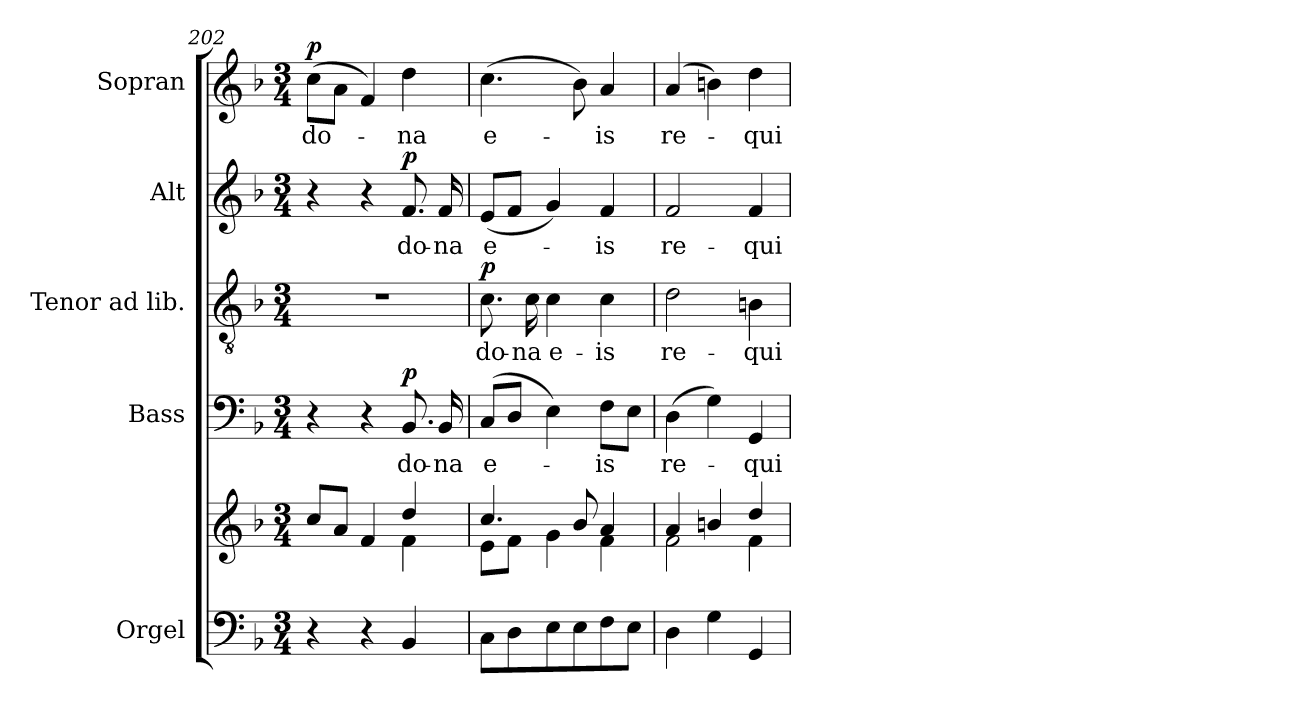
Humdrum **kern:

**kern	**kern	**kern	**text	**dynam	**kern	**text	**dynam	**kern	**text	**dynam	**kern	**text	**dynam
*part5	*part5	*part4	*part4	*part4	*part3	*part3	*part3	*part2	*part2	*part2	*part1	*part1	*part1
*staff6	*staff5	*staff4	*staff4	*staff4	*staff3	*staff3	*staff3	*staff2	*staff2	*staff2	*staff1	*staff1	*staff1
*I"Orgel	*	*I"Bass	*	*	*I"Tenor ad lib.	*	*	*I"Alt	*	*	*I"Sopran	*	*
*I'Org.	*	*I'B	*	*	*I'T	*	*	*I'A	*	*	*I'S	*	*
*clefF4	*clefG2	*clefF4	*	*	*clefGv2	*	*	*clefG2	*	*	*clefG2	*	*
*k[b-]	*k[b-]	*k[b-]	*	*	*k[b-]	*	*	*k[b-]	*	*	*k[b-]	*	*
*F:	*F:	*F:	*	*	*F:	*	*	*F:	*	*	*F:	*	*
*M3/4	*M3/4	*M3/4	*	*	*M3/4	*	*	*M3/4	*	*	*M3/4	*	*
=202	=202	=202	=202	=202	=202	=202	=202	=202	=202	=202	=202	=202	=202
*	*^	*	*	*	*	*	*	*	*	*	*	*	*
!	!	!	!	!	!	!	!	!	!	!	!	!	!LO:LY:b	!LO:DY:a
4r	8cc/L	2ryy	4r	.	.	2.r	.	.	4r	.	.	(>8cc\L	do-	p
.	8a/J	.	.	.	.	.	.	.	.	.	.	8a\J	.	.
4r	4f/	.	4r	.	.	.	.	.	4r	.	.	4f/)	.	.
!	!	!	!	!LO:LY:b	!LO:DY:a	!	!	!	!	!LO:LY:b	!LO:DY:a	!	!LO:LY:b	!
4BB-/	4dd/	4f\	8.BB-/	do-	p	.	.	.	8.f/	do-	p	4dd\	-na	.
!	!	!	!	!LO:LY:b	!	!	!	!	!	!LO:LY:b	!	!	!	!
.	.	.	16BB-/	-na	.	.	.	.	16f/	-na	.	.	.	.
=203	=203	=203	=203	=203	=203	=203	=203	=203	=203	=203	=203	=203	=203	=203
!	!	!	!	!LO:LY:b	!	!	!LO:LY:b	!LO:DY:a	!	!LO:LY:b	!	!	!LO:LY:b	!
8C\L	4.cc/	8e\L	(<8C/L	e-	.	8.c\	do-	p	(<8e/L	e-	.	(>4.cc\	e-	.
8D\	.	8f\J	8D/J	.	.	.	.	.	8f/J	.	.	.	.	.
!	!	!	!	!	!	!	!LO:LY:b	!	!	!	!	!	!	!
.	.	.	.	.	.	16c\	-na	.	.	.	.	.	.	.
!	!	!	!	!	!	!	!LO:LY:b	!	!	!	!	!	!	!
8E\	.	4g\	4E\)	.	.	4c\	e-	.	4g/)	.	.	.	.	.
8E\	8b-/	.	.	.	.	.	.	.	.	.	.	8b-\)	.	.
!	!	!	!	!LO:LY:b	!	!	!LO:LY:b	!	!	!LO:LY:b	!	!	!LO:LY:b	!
8F\	4a/	4f\	8F\L	-is	.	4c\	-is	.	4f/	-is	.	4a/	-is	.
8E\J	.	.	8E\J	.	.	.	.	.	.	.	.	.	.	.
!!LO:LB:g=z
=204	=204	=204	=204	=204	=204	=204	=204	=204	=204	=204	=204	=204	=204	=204
!	!	!	!	!LO:LY:b	!	!	!LO:LY:b	!	!	!LO:LY:b	!	!	!LO:LY:b	!
4D\	4a/	2f\	(>4D\	re-	.	2d\	re-	.	2f/	re-	.	(4a/	re-	.
4G\	4bn/	.	4G\)	.	.	.	.	.	.	.	.	4bn\)	.	.
!	!	!	!	!LO:LY:b	!	!	!LO:LY:b	!	!	!LO:LY:b	!	!	!LO:LY:b	!
4GG/	4dd/	4f\	4GG/	-qui-	.	4Bn\	-qui-	.	4f/	-qui-	.	4dd\	-qui-	.
*	*v	*v	*	*	*	*	*	*	*	*	*	*	*	*
=	=	=	=	=	=	=	=	=	=	=	=	=	=
*-	*-	*-	*-	*-	*-	*-	*-	*-	*-	*-	*-	*-	*-
